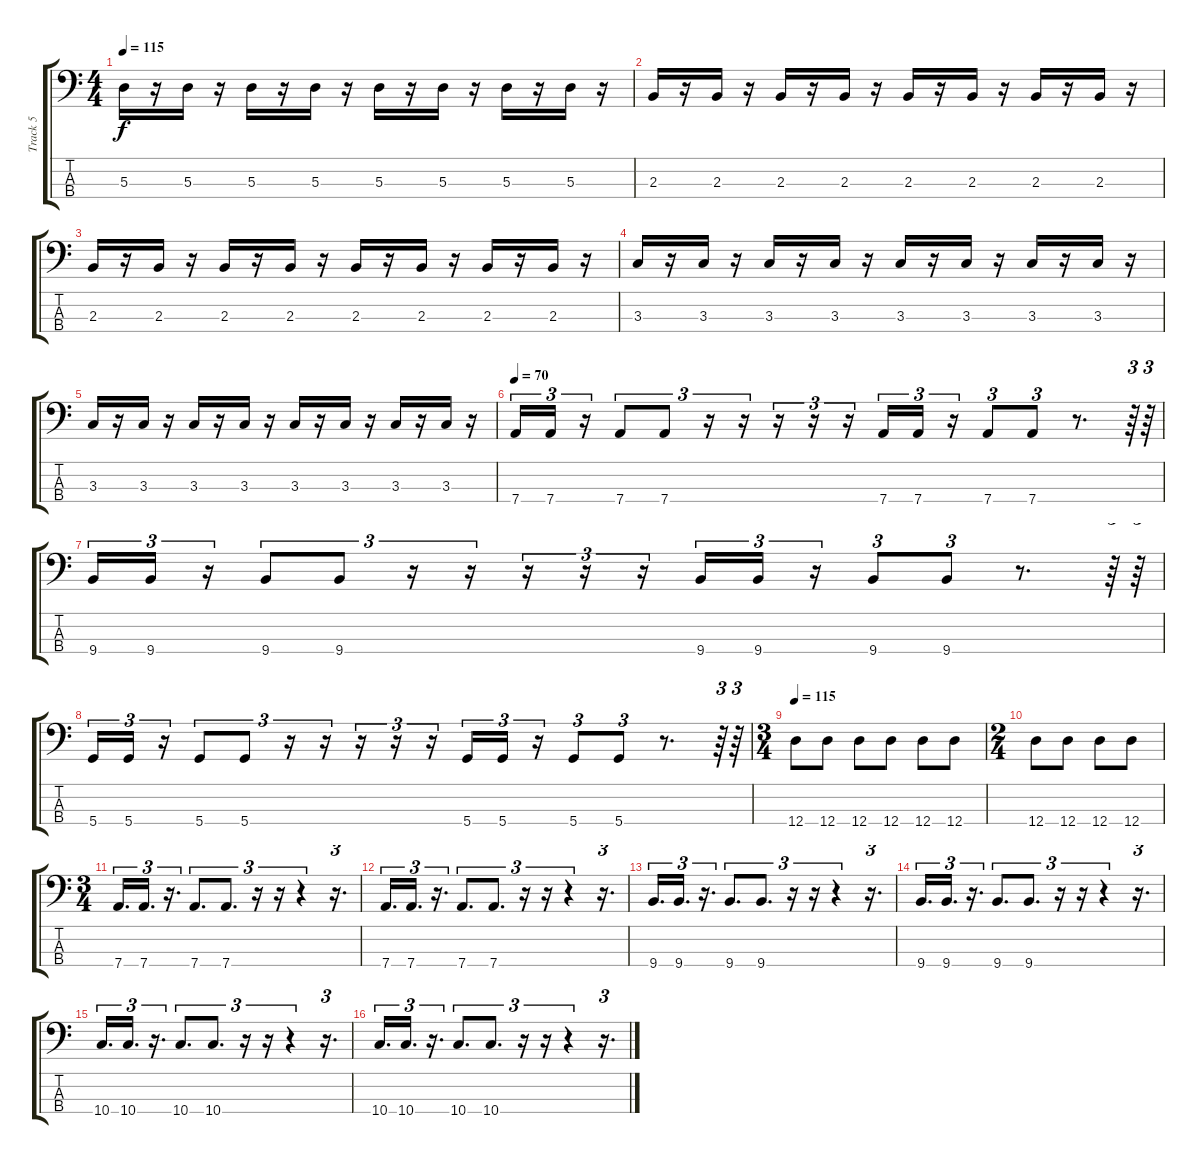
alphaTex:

\track ("Track 5" "Track 5") {instrument electricbasspick}
\staff {score tabs}
\tuning (G2 D2 A1 D1) {hide}
\ts (4 4)
\tempo 115
\clef f4
\ks c
5.3.16{dy f} r.16 5.3.16 r.16 5.3.16 r.16 5.3.16 r.16 5.3.16 r.16 5.3.16 r.16 5.3.16 r.16 5.3.16 r.16 |
2.3.16 r.16 2.3.16 r.16 2.3.16 r.16 2.3.16 r.16 2.3.16 r.16 2.3.16 r.16 2.3.16 r.16 2.3.16 r.16 |
2.3.16 r.16 2.3.16 r.16 2.3.16 r.16 2.3.16 r.16 2.3.16 r.16 2.3.16 r.16 2.3.16 r.16 2.3.16 r.16 |
3.3.16 r.16 3.3.16 r.16 3.3.16 r.16 3.3.16 r.16 3.3.16 r.16 3.3.16 r.16 3.3.16 r.16 3.3.16 r.16 |
3.3.16 r.16 3.3.16 r.16 3.3.16 r.16 3.3.16 r.16 3.3.16 r.16 3.3.16 r.16 3.3.16 r.16 3.3.16 r.16 |
\tempo 70
7.4.16{tu (3 2)} 7.4.16{tu (3 2)} r.16{tu (3 2)} 7.4.8{tu (3 2)} 7.4.8{tu (3 2)} r.16{tu (3 2)} r.16{tu (3 2)} r.16{tu (3 2)} r.16{tu (3 2)} r.16{tu (3 2)} 7.4.16{tu (3 2)} 7.4.16{tu (3 2)} r.16{tu (3 2)} 7.4.8{tu (3 2)} 7.4.8{tu (3 2)} r.8{d} r.64{tu (3 2)} r.64{tu (3 2)} |
9.4.16{tu (3 2)} 9.4.16{tu (3 2)} r.16{tu (3 2)} 9.4.8{tu (3 2)} 9.4.8{tu (3 2)} r.16{tu (3 2)} r.16{tu (3 2)} r.16{tu (3 2)} r.16{tu (3 2)} r.16{tu (3 2)} 9.4.16{tu (3 2)} 9.4.16{tu (3 2)} r.16{tu (3 2)} 9.4.8{tu (3 2)} 9.4.8{tu (3 2)} r.8{d} r.64{tu (3 2)} r.64{tu (3 2)} |
5.4.16{tu (3 2)} 5.4.16{tu (3 2)} r.16{tu (3 2)} 5.4.8{tu (3 2)} 5.4.8{tu (3 2)} r.16{tu (3 2)} r.16{tu (3 2)} r.16{tu (3 2)} r.16{tu (3 2)} r.16{tu (3 2)} 5.4.16{tu (3 2)} 5.4.16{tu (3 2)} r.16{tu (3 2)} 5.4.8{tu (3 2)} 5.4.8{tu (3 2)} r.8{d} r.64{tu (3 2)} r.64{tu (3 2)} |
\ts (3 4)
\tempo 115
12.4.8 12.4.8 12.4.8 12.4.8 12.4.8 12.4.8 |
\ts (2 4)
12.4.8 12.4.8 12.4.8 12.4.8 |
\ts (3 4)
7.4.16{d tu (3 2)} 7.4.16{d tu (3 2)} r.16{d tu (3 2)} 7.4.8{d tu (3 2)} 7.4.8{d tu (3 2)} r.16{tu (3 2)} r.16{tu (3 2)} r.4{tu (3 2)} r.16{d tu (3 2)} |
7.4.16{d tu (3 2)} 7.4.16{d tu (3 2)} r.16{d tu (3 2)} 7.4.8{d tu (3 2)} 7.4.8{d tu (3 2)} r.16{tu (3 2)} r.16{tu (3 2)} r.4{tu (3 2)} r.16{d tu (3 2)} |
9.4.16{d tu (3 2)} 9.4.16{d tu (3 2)} r.16{d tu (3 2)} 9.4.8{d tu (3 2)} 9.4.8{d tu (3 2)} r.16{tu (3 2)} r.16{tu (3 2)} r.4{tu (3 2)} r.16{d tu (3 2)} |
9.4.16{d tu (3 2)} 9.4.16{d tu (3 2)} r.16{d tu (3 2)} 9.4.8{d tu (3 2)} 9.4.8{d tu (3 2)} r.16{tu (3 2)} r.16{tu (3 2)} r.4{tu (3 2)} r.16{d tu (3 2)} |
10.4.16{d tu (3 2)} 10.4.16{d tu (3 2)} r.16{d tu (3 2)} 10.4.8{d tu (3 2)} 10.4.8{d tu (3 2)} r.16{tu (3 2)} r.16{tu (3 2)} r.4{tu (3 2)} r.16{d tu (3 2)} |
10.4.16{d tu (3 2)} 10.4.16{d tu (3 2)} r.16{d tu (3 2)} 10.4.8{d tu (3 2)} 10.4.8{d tu (3 2)} r.16{tu (3 2)} r.16{tu (3 2)} r.4{tu (3 2)} r.16{d tu (3 2)}
